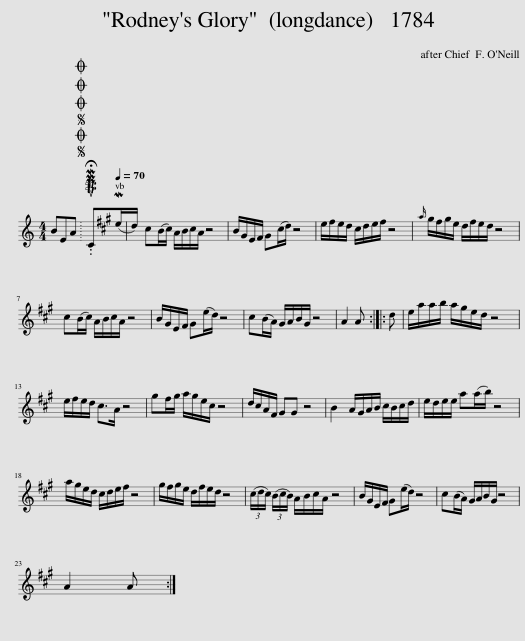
X:1
L:1/8
M:4/4
I:linebreak $
K:C
V:1 treble
V:1
 BEA |SOSOOO .!fermata!PMTuC[Q:1/4=70](Me/d/) | ^c(B/c/) A/B/c/A/ z4 | B/^G/E/^F/ G(^c/d/) z4 | e/^f/e/d/ ^c/d/e/f/ z4 | %5
{a} ^g/^f/g/e/ d/f/e/d/ z4 |$ ^c(B/c/) A/B/c/A/ z4 | B/^G/E/^F/ G(e/d/) z4 | ^c(B/A/) ^G/A/B/G/ z4 | A2 A :: %10
 d | e/a/a/b/ a/^g/e/d/ z4 |$ e/^f/e/d/ ^c>A z4 | ^g^f/g/ a/g/e/^c/ z4 | d/^c/A/^F/ ^GG z4 | %15
 B2 A/^G/A/B/ ^c/B/c/d/ | e/d/e/e/ a(a/b/) z4 |$ a/^g/e/d/ ^c/d/e/^f/ z4 | ^g/^f/g/e/ d/f/e/d/ z4 | (3(^c/d/c/) (3(B/c/B/) A/B/c/A/ z4 | %20
 B/^G/E/^F/ G(e/d/) z4 | ^c(B/A/) ^G/A/B/G/ z4 |$ A2 A :| %23
